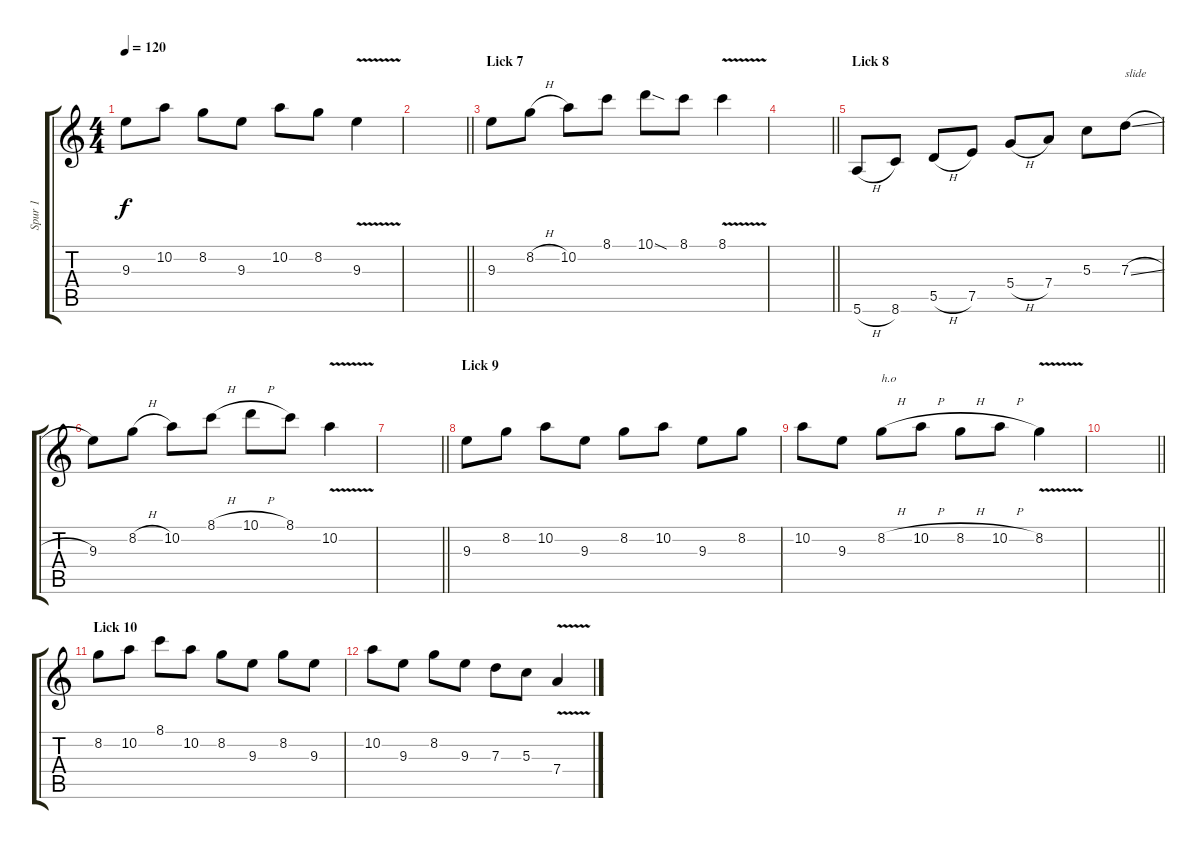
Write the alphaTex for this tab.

\track ("Spur 1" "Spur 1") {instrument electricguitarjazz}
\staff {score tabs}
\tuning (E4 B3 G3 D3 A2 E2) {hide}
\ts (4 4)
\tempo 120
\clef g2
\ks c
9.3.8{dy f} 10.2.8 8.2.8 9.3.8 10.2.8 8.2.8 9.3{v}.4 |
\barLineRight lightlight
|
\section ("" "Lick 7")
9.3.8 8.2{h}.8 10.2.8 8.1.8 10.1{sod}.8 8.1.8 8.1{v}.4 |
\barLineRight lightlight
|
\section ("" "Lick 8")
5.6{h}.8 8.6.8 5.5{h}.8 7.5.8 5.4{h}.8 7.4.8 5.3.8 7.3{sl}.8{txt "slide"} |
9.3.8 8.2{h}.8 10.2.8 8.1{h}.8 10.1{h}.8 8.1.8 10.2{v}.4 |
\barLineRight lightlight
|
\section ("" "Lick 9")
9.3.8 8.2.8 10.2.8 9.3.8 8.2.8 10.2.8 9.3.8 8.2.8 |
10.2.8 9.3.8 8.2{h}.8{txt "h.o"} 10.2{h}.8 8.2{h}.8 10.2{h}.8 8.2{v}.4 |
\barLineRight lightlight
|
\section ("" "Lick 10")
8.2.8 10.2.8 8.1.8 10.2.8 8.2.8 9.3.8 8.2.8 9.3.8 |
10.2.8 9.3.8 8.2.8 9.3.8 7.3.8 5.3.8 7.4{v}.4
